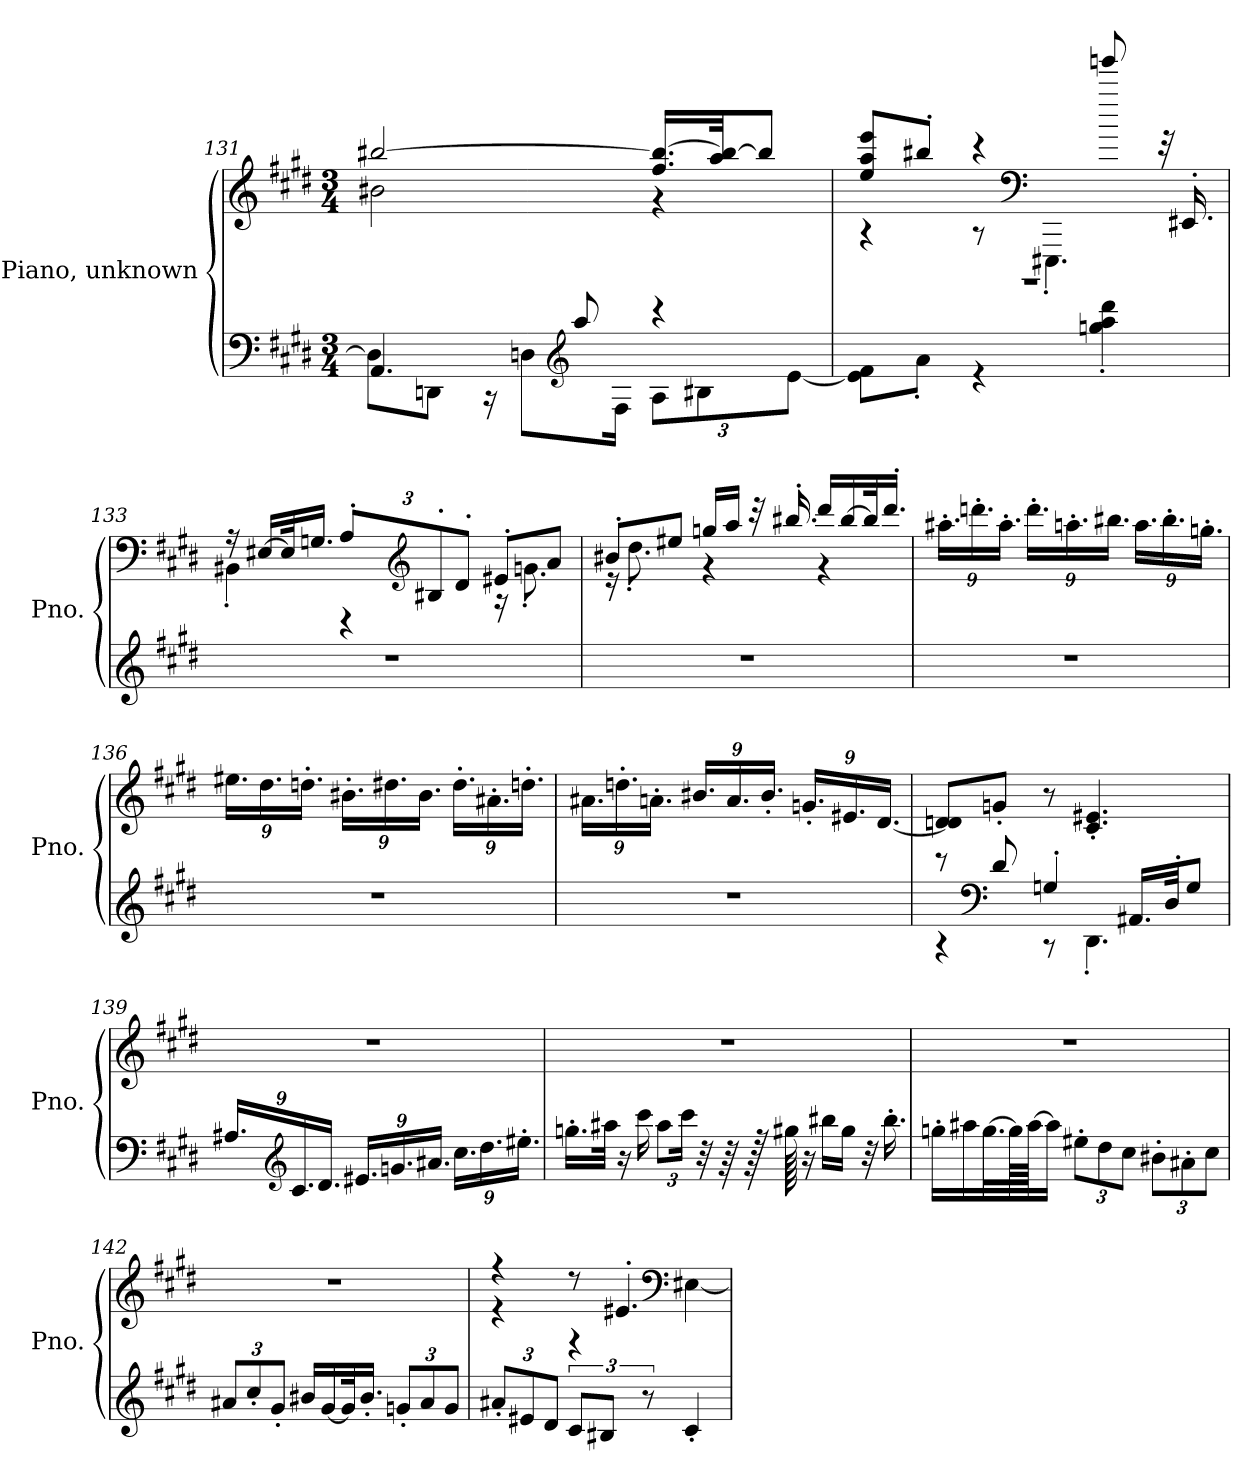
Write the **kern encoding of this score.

**kern	**kern
*part1	*part1
*staff2	*staff1
*I"Piano, unknown	*
*I'Pno.	*
!!LO:LB:g=z
*clefF4	*clefG2
*k[f#c#g#d#]	*k[f#c#g#d#]
*M3/4	*M3/4
=131	=131
*^	*^
4.AA/	8D\L]	[2bb#X/	2b#X\
.	8DDn\J	.	.
.	16r	.	.
.	8Dn\L	.	.
*clefG2	*	*	*
8aa/	.	.	.
.	16F#\Jk	.	.
*	*Xbrackettup	*	*
4r	12A\L	16.ff#/ 16.bb#/_LL	4r
.	12B#X\	.	.
.	.	32aa/ 32bb#/_JK	.
.	.	8bb#/J]	.
.	[12e\J	.	.
=132	=132	=132	=132
2.r	8e\] 8f#\L	8ee/ 8aa/ 8eee/L	4r
.	8a'\J	8bb#X'/J	.
.	4r	4r	8r
*	*	*clefF4	*
.	.	.	4.EEE#X'\
.	4ggn\' 4aa\' 4ddd#\'	8gggn/	.
.	.	32r	.
.	.	16.EE#X'/	.
*v	*v	*	*
!!LO:LB:g=z	!!
=133	=133	=133
2.r	16r	4BB#X'\
.	[16E#X/LL	.
.	32E#/K]	.
.	16.Gn/JJ	.
*	*Xbrackettup	*
.	12A'/L	4r
*	*clefG2	*
.	12B#X'/	.
.	12d#'/J	.
.	8e#X'/L	16r
.	.	8.gn'\
.	8a/J	.
=134	=134	=134
2.r	8b#X'/L	16r
.	.	8.dd#'\
.	8ee#X/J	.
.	16ggn/LL	4r
.	16aa/JJ	.
.	32r	.
.	16.bb#X'/	.
.	16ddd#/LL	4r
.	[16bb#/	.
.	32bb#/K]	.
.	16.ddd#'/JJ	.
*	*v	*v
!!LO:LB:g=z
=135	=135
2.r	18.aa#X'\LL
.	18.dddn'\
.	18.aa#'\JJ
.	18.ddd'\LL
.	18.aan'\
.	18.bb#X\JJ
.	18.aa\LL
.	18.bb#'\
.	18.ggn'\JJ
=136	=136
2.r	18.ee#X\LL
.	18.dd#\
.	18.ddn'\JJ
.	18.b#X'\LL
.	18.dd#X\
.	18.b#\JJ
.	18.dd#'\LL
.	18.a#X'\
.	18.ddn'\JJ
!!LO:LB:g=z
=137	=137
2.r	18.a#X\LL
.	18.ddn'\
.	18.an'\JJ
.	18.b#X/LL
.	18.a/
.	18.b#'/JJ
.	18.gn'/LL
.	18.e#X/
.	[18.d#/JJ
=138	=138
*^	*
8r	4r	8dn/ 8d#/]L
*clefF4	*	*
8d#/	.	8gn'/J
4Gn'/	8r	8r
.	4.DD#'\	4.c#/' 4.e#X/'
16.AA#X/LL	.	.
32D#'/JK	.	.
8G/J	.	.
*v	*v	*
!!LO:PB:g=z
=139	=139
18.A#X/LL	2.r
*clefG2	*
18.c#/	.
18.d#/JJ	.
18.e#X/LL	.
18.gn/	.
18.a#X/JJ	.
18.cc#\LL	.
18.dd#\	.
18.ee#X'\JJ	.
=140	=140
16.ggn'\LL	2.r
32aa#X\JJk	.
16r	.
16ccc#\	.
12aa#\L	.
24ccc#\Jk	.
32r	.
64r	.
128r	.
128gg#X\	.
16r	.
16bb#X\LL	.
16gg#\JJ	.
32r	.
16.bb#'\	.
!!LO:LB:g=z
=141	=141
16ggn'\LL	2.r
16aa#X\	.
[32.gg\L	.
128gg\LL]	.
[128aa#\JJJ	.
16aa#\JJ]	.
12ee#X'\L	.
12dd#\	.
12cc#\J	.
12b#X'\L	.
12a#X'\	.
12cc#\J	.
=142	=142
12a#X/L	2.r
12cc#'/	.
12g#'/J	.
16b#X/LL	.
[16g#/	.
32g#/K]	.
16.b#'/JJ	.
12gn'/L	.
12a#/	.
12g/J	.
=143	=143
*	*^
12a#X'/L	4r	4r
12e#X/	.	.
12d#/J	.	.
*brackettup	*	*
12c#/L	8r	4r
12B#X/J	.	.
.	4.e#X'/	.
12r	.	.
*	*clefF4	*
4c#'/	.	[4E#X\
*	*v	*v
=	=
*-	*-
